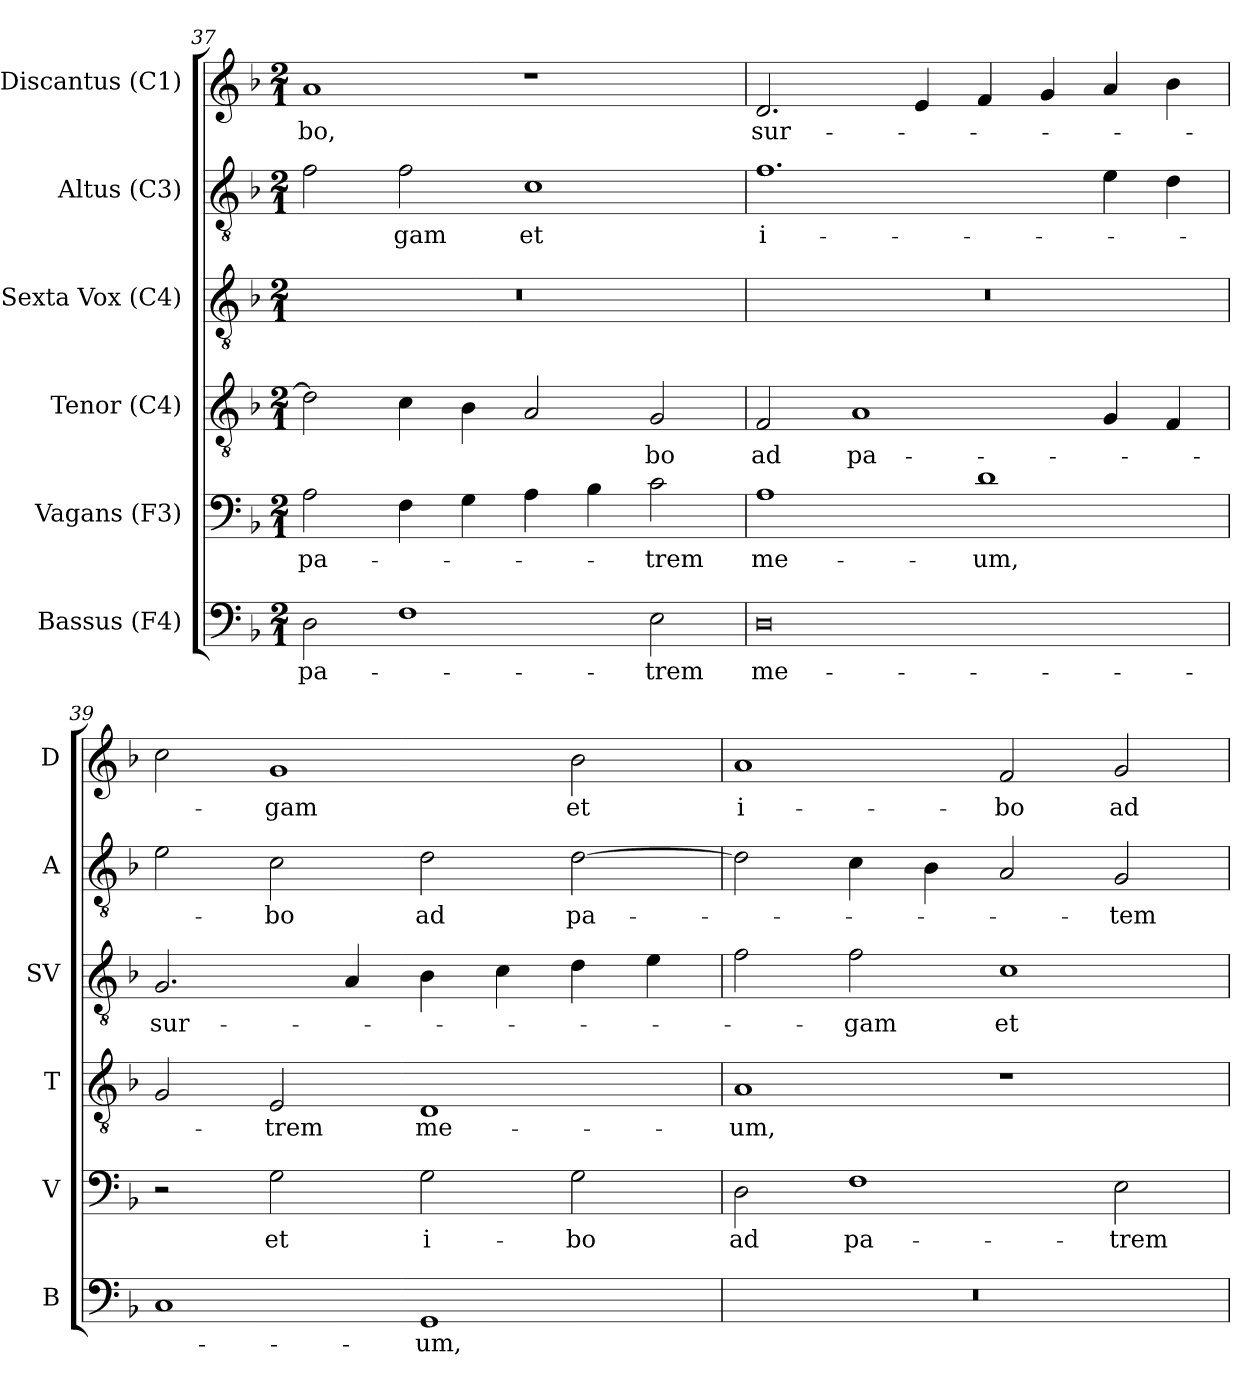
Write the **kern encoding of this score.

**kern	**text	**kern	**text	**kern	**text	**kern	**text	**kern	**text	**kern	**text
*part6	*part6	*part5	*part5	*part4	*part4	*part3	*part3	*part2	*part2	*part1	*part1
*staff6	*staff6	*staff5	*staff5	*staff4	*staff4	*staff3	*staff3	*staff2	*staff2	*staff1	*staff1
*I"Bassus (F4)	*	*I"Vagans (F3)	*	*I"Tenor (C4)	*	*I"Sexta Vox (C4)	*	*I"Altus (C3)	*	*I"Discantus (C1)	*
*I'B	*	*I'V	*	*I'T	*	*I'SV	*	*I'A	*	*I'D	*
*clefF4	*	*clefF4	*	*clefGv2	*	*clefGv2	*	*clefGv2	*	*clefG2	*
*	*	*	*	*	*	*ITrd7c12	*	*	*	*	*
*k[b-]	*	*k[b-]	*	*k[b-]	*	*k[b-]	*	*k[b-]	*	*k[b-]	*
*F:	*	*F:	*	*F:	*	*F:	*	*F:	*	*F:	*
*M2/1	*	*M2/1	*	*M2/1	*	*M2/1	*	*M2/1	*	*M2/1	*
=37	=37	=37	=37	=37	=37	=37	=37	=37	=37	=37	=37
!	!LO:LY:b:color=#000000	!	!	!	!	!	!	!	!	!	!
!	!	!	!LO:LY:b:color=#000000	!	!	!LO:N:vis=1	!	!	!	!	!
!	!	!	!	!	!	!	!	!	!	!	!LO:LY:b:color=#000000
2Di\	pa-	2Ai\	pa-	2di\]	.	0r	.	2fi\	.	1ai	-bo,
!	!	!	!	!	!	!	!	!	!LO:LY:b:color=#000000	!	!
1Fi	.	4Fi\	.	4ci\	.	.	.	2fi\	-gam	.	.
.	.	4Gi\	.	4B-i\	.	.	.	.	.	.	.
!	!	!	!	!	!	!	!	!	!LO:LY:b:color=#000000	!	!
.	.	4Ai\	.	2Ai/	.	.	.	1ci	et	1r	.
.	.	4B-i\	.	.	.	.	.	.	.	.	.
!	!LO:LY:b:color=#000000	!	!	!	!	!	!	!	!	!	!
!	!	!	!LO:LY:b:color=#000000	!	!	!	!	!	!	!	!
!	!	!	!	!	!LO:LY:b:color=#000000	!	!	!	!	!	!
2Ei\	-trem	2ci\	-trem	2Gi/	-bo	.	.	.	.	.	.
=38	=38	=38	=38	=38	=38	=38	=38	=38	=38	=38	=38
!	!LO:LY:b:color=#000000	!	!	!	!	!	!	!	!	!	!
!	!	!	!LO:LY:b:color=#000000	!	!	!	!	!	!	!	!
!	!	!	!	!	!LO:LY:b:color=#000000	!LO:N:vis=1	!	!	!	!	!
!	!	!	!	!	!	!	!	!	!LO:LY:b:color=#000000	!	!
!	!	!	!	!	!	!	!	!	!	!	!LO:LY:b:color=#000000
0Di	me-	1Ai	me-	2Fi/	ad	0r	.	1.fi	i-	2.di/	sur-
!	!	!	!	!	!LO:LY:b:color=#000000	!	!	!	!	!	!
.	.	.	.	1Ai	pa-	.	.	.	.	.	.
.	.	.	.	.	.	.	.	.	.	4ei/	.
!	!	!	!LO:LY:b:color=#000000	!	!	!	!	!	!	!	!
.	.	1di	-um,	.	.	.	.	.	.	4fi/	.
.	.	.	.	.	.	.	.	.	.	4gi/	.
.	.	.	.	4Gi/	.	.	.	4ei\	.	4ai/	.
.	.	.	.	4Fi/	.	.	.	4di\	.	4b-i\	.
=39	=39	=39	=39	=39	=39	=39	=39	=39	=39	=39	=39
!	!	!	!	!	!	!	!LO:LY:b:color=#000000	!	!	!	!
1Ci	.	2r	.	2Gi/	.	2.GGi/	sur-	2ei\	.	2cci\	.
!	!	!	!LO:LY:b:color=#000000	!	!	!	!	!	!	!	!
!	!	!	!	!	!LO:LY:b:color=#000000	!	!	!	!	!	!
!	!	!	!	!	!	!	!	!	!LO:LY:b:color=#000000	!	!
!	!	!	!	!	!	!	!	!	!	!	!LO:LY:b:color=#000000
.	.	2Gi\	et	2Ei/	-trem	.	.	2ci\	-bo	1gi	-gam
.	.	.	.	.	.	4AAi/	.	.	.	.	.
!	!LO:LY:b:color=#000000	!	!	!	!	!	!	!	!	!	!
!	!	!	!LO:LY:b:color=#000000	!	!	!	!	!	!	!	!
!	!	!	!	!	!LO:LY:b:color=#000000	!	!	!	!	!	!
!	!	!	!	!	!	!	!	!	!LO:LY:b:color=#000000	!	!
1GGi	-um,	2Gi\	i-	1Di	me-	4BB-i\	.	2di\	ad	.	.
.	.	.	.	.	.	4Ci\	.	.	.	.	.
!	!	!	!LO:LY:b:color=#000000	!	!	!	!	!	!	!	!
!	!	!	!	!	!	!	!	!	!LO:LY:b:color=#000000	!	!
!	!	!	!	!	!	!	!	!	!	!	!LO:LY:b:color=#000000
.	.	2Gi\	-bo	.	.	4Di\	.	[2di\	pa-	2b-i\	et
.	.	.	.	.	.	4Ei\	.	.	.	.	.
=40	=40	=40	=40	=40	=40	=40	=40	=40	=40	=40	=40
!LO:N:vis=1	!	!	!	!	!	!	!	!	!	!	!
!	!	!	!LO:LY:b:color=#000000	!	!	!	!	!	!	!	!
!	!	!	!	!	!LO:LY:b:color=#000000	!	!	!	!	!	!
!	!	!	!	!	!	!	!	!	!	!	!LO:LY:b:color=#000000
0r	.	2Di\	ad	1Ai	-um,	2Fi\	.	2di\]	.	1ai	i-
!	!	!	!LO:LY:b:color=#000000	!	!	!	!	!	!	!	!
!	!	!	!	!	!	!	!LO:LY:b:color=#000000	!	!	!	!
.	.	1Fi	pa-	.	.	2Fi\	-gam	4ci\	.	.	.
.	.	.	.	.	.	.	.	4B-i\	.	.	.
!	!	!	!	!	!	!	!LO:LY:b:color=#000000	!	!	!	!
!	!	!	!	!	!	!	!	!	!	!	!LO:LY:b:color=#000000
.	.	.	.	1r	.	1Ci	et	2Ai/	.	2fi/	-bo
!	!	!	!LO:LY:b:color=#000000	!	!	!	!	!	!	!	!
!	!	!	!	!	!	!	!	!	!LO:LY:b:color=#000000	!	!
!	!	!	!	!	!	!	!	!	!	!	!LO:LY:b:color=#000000
.	.	2Ei\	-trem	.	.	.	.	2Gi/	-tem	2gi/	ad
=	=	=	=	=	=	=	=	=	=	=	=
*-	*-	*-	*-	*-	*-	*-	*-	*-	*-	*-	*-
